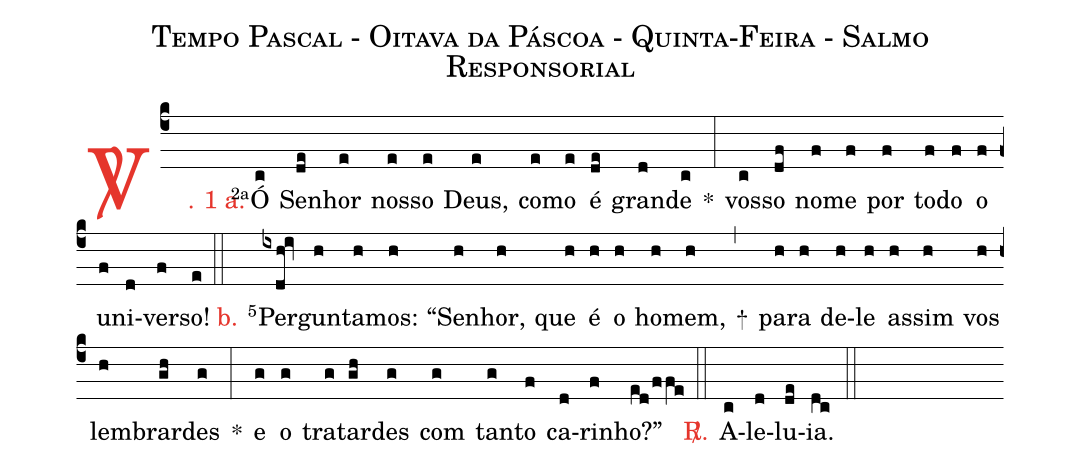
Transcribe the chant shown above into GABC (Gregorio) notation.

name: Tempo Pascal - Oitava da Páscoa - Quinta-Feira - Salmo Responsorial;
%%
(c4)

<c><sp>V/</sp>. 1 a.</c>() <v>\VSup{2a}</v>Ó(c) Se(de)nhor(e) nos(e)so(e) Deus,(e) co(e)mo(e) é(de) gra(d)nde(c) *(:)
vos(c)so(df) no(f)me(f) por(f) to(f)do(f) o(f) u(f)ni(d)ver(f)so!(e)

(::)

<nlba><c>b.</c>() <v>\VSup{5}</v>Per</nlba>(ixdh!iv)gun(h)ta(h)mos:(h) ``Se(h)nhor,(h) que(h) é(h) o(h) ho(h)mem,(h) +(,)
pa(h)ra(h) de(h)le(h) as(h)sim(h) vos(h) lem(h)brar(gh)des(g) *(:)
e(g) o(g) tra(g)tar(gh)des(g) com(g) tan(g)to(f) ca(d)ri(f)nho?''(ed/ffe)

(::)

<nlba><c><sp>R/</sp>.</c>() A</nlba>(c)le(d)lu(de)ia.(dc)

(::)
